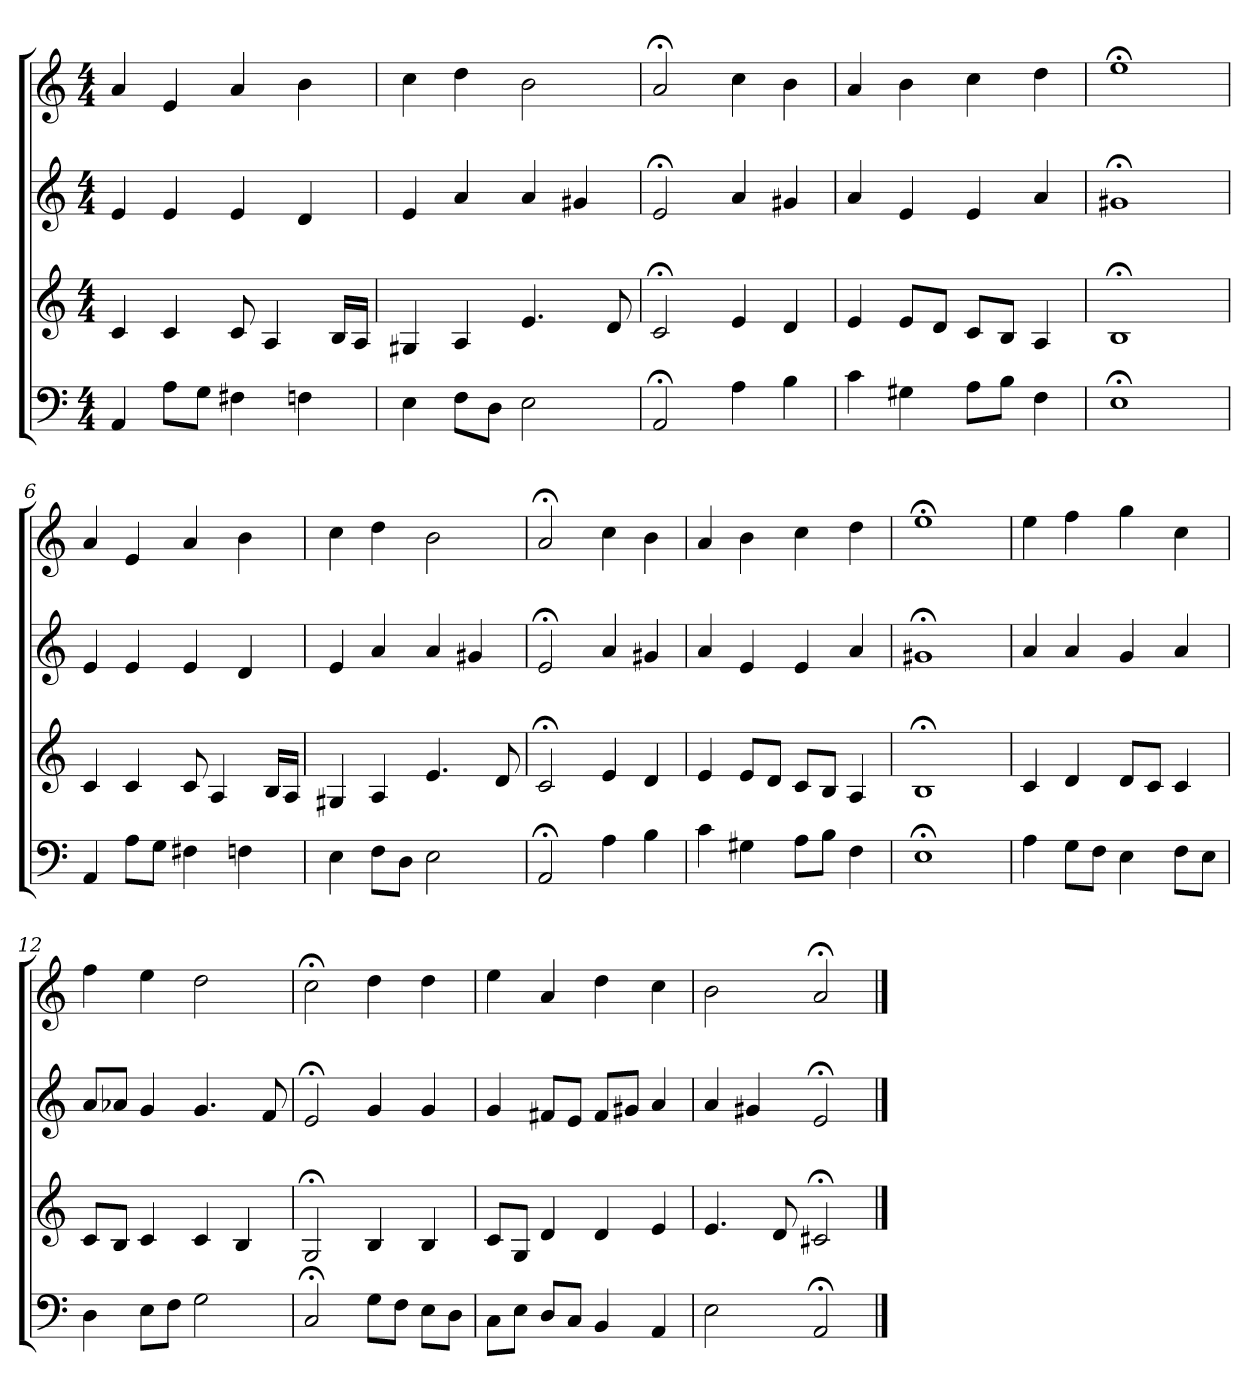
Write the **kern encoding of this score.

**kern	**kern	**kern	**kern
*part4	*part3	*part2	*part1
*staff4	*staff3	*staff2	*staff1
*clefF4	*clefG2	*clefG2	*clefG2
*M4/4	*M4/4	*M4/4	*M4/4
=1	=1	=1	=1
4AA	4c	4e	4a
8A\L	4c	4e	4e
8G\J	.	.	.
4F#X	8c	4e	4a
.	4A	.	.
4Fn	.	4d	4b
.	16B/LL	.	.
.	16A/JJ	.	.
=2	=2	=2	=2
4E	4G#X	4e	4cc
8F\L	4A	4a	4dd
8D\J	.	.	.
2E	4.e	4a	2b
.	.	4g#X	.
.	8d	.	.
=3	=3	=3	=3
2AA;<	2c;<	2e;<	2a;<
4A	4e	4a	4cc
4B	4d	4g#X	4b
=4	=4	=4	=4
4c	4e	4a	4a
4G#X	8e/L	4e	4b
.	8d/J	.	.
8A\L	8c/L	4e	4cc
8B\J	8B/J	.	.
4F	4A	4a	4dd
=5	=5	=5	=5
1E;<	1B;<	1g#X;<	1ee;<
=6	=6	=6	=6
4AA	4c	4e	4a
8A\L	4c	4e	4e
8G\J	.	.	.
4F#X	8c	4e	4a
.	4A	.	.
4Fn	.	4d	4b
.	16B/LL	.	.
.	16A/JJ	.	.
=7	=7	=7	=7
4E	4G#X	4e	4cc
8F\L	4A	4a	4dd
8D\J	.	.	.
2E	4.e	4a	2b
.	.	4g#X	.
.	8d	.	.
=8	=8	=8	=8
2AA;<	2c;<	2e;<	2a;<
4A	4e	4a	4cc
4B	4d	4g#X	4b
=9	=9	=9	=9
4c	4e	4a	4a
4G#X	8e/L	4e	4b
.	8d/J	.	.
8A\L	8c/L	4e	4cc
8B\J	8B/J	.	.
4F	4A	4a	4dd
=10	=10	=10	=10
1E;<	1B;<	1g#X;<	1ee;<
=11	=11	=11	=11
4A	4c	4a	4ee
8G\L	4d	4a	4ff
8F\J	.	.	.
4E	8d/L	4g	4gg
.	8c/J	.	.
8F\L	4c	4a	4cc
8E\J	.	.	.
=12	=12	=12	=12
4D	8c/L	8a/L	4ff
.	8B/J	8a-X/J	.
8E\L	4c	4g	4ee
8F\J	.	.	.
2G	4c	4.g	2dd
.	4B	.	.
.	.	8f	.
=13	=13	=13	=13
2C;<	2G;<	2e;<	2cc;<
8G\L	4B	4g	4dd
8F\J	.	.	.
8E\L	4B	4g	4dd
8D\J	.	.	.
=14	=14	=14	=14
8C\L	8c/L	4g	4ee
8E\J	8G/J	.	.
8D/L	4d	8f#X/L	4a
8C/J	.	8e/J	.
4BB	4d	8f#/L	4dd
.	.	8g#X/J	.
4AA	4e	4a	4cc
=15	=15	=15	=15
2E	4.e	4a	2b
.	.	4g#X	.
.	8d	.	.
2AA;<	2c#X;<	2e;<	2a;<
==	==	==	==
*-	*-	*-	*-
